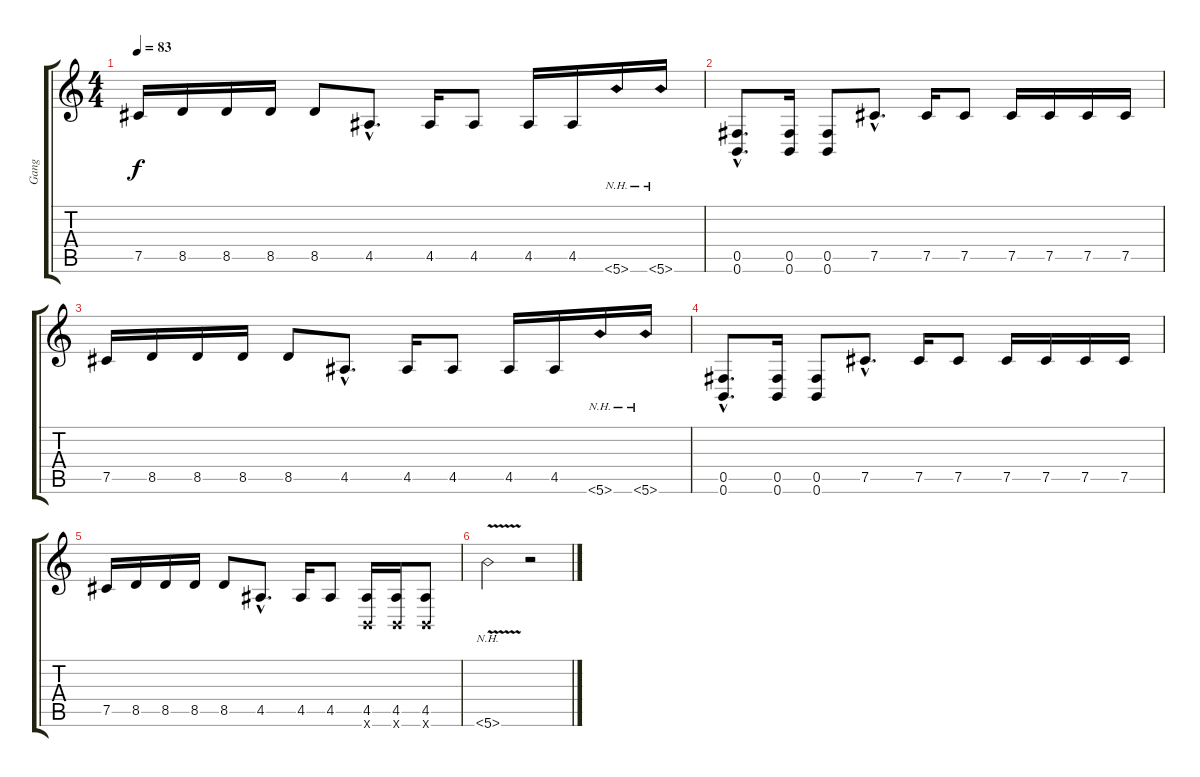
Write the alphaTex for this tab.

\track ("Gang" "Gang") {instrument distortionguitar}
\staff {score tabs}
\tuning (Db4 Ab3 E3 B2 Gb2 B1) {hide}
\ts (4 4)
\tempo 83
\clef g2
\ks c
7.5.16{dy f} 8.5.16 8.5.16 8.5.16 8.5.8 4.5{hac}.8{d} 4.5.16 4.5.8 4.5.16 4.5.16 5.6{nh}.16 5.6{nh}.16 |
(0.5{hac} 0.6{hac}).8{d} (0.5 0.6).16 (0.5 0.6).8 7.5{hac}.8{d} 7.5.16 7.5.8 7.5.16 7.5.16 7.5.16 7.5.16 |
7.5.16 8.5.16 8.5.16 8.5.16 8.5.8 4.5{hac}.8{d} 4.5.16 4.5.8 4.5.16 4.5.16 5.6{nh}.16 5.6{nh}.16 |
(0.5{hac} 0.6{hac}).8{d} (0.5 0.6).16 (0.5 0.6).8 7.5{hac}.8{d} 7.5.16 7.5.8 7.5.16 7.5.16 7.5.16 7.5.16 |
7.5.16 8.5.16 8.5.16 8.5.16 8.5.8 4.5{hac}.8{d} 4.5.16 4.5.8 (4.5 0.6{x}).16 (4.5 0.6{x}).16 (4.5 0.6{x}).8 |
5.6{nh v}.2{volume 0} r.2
